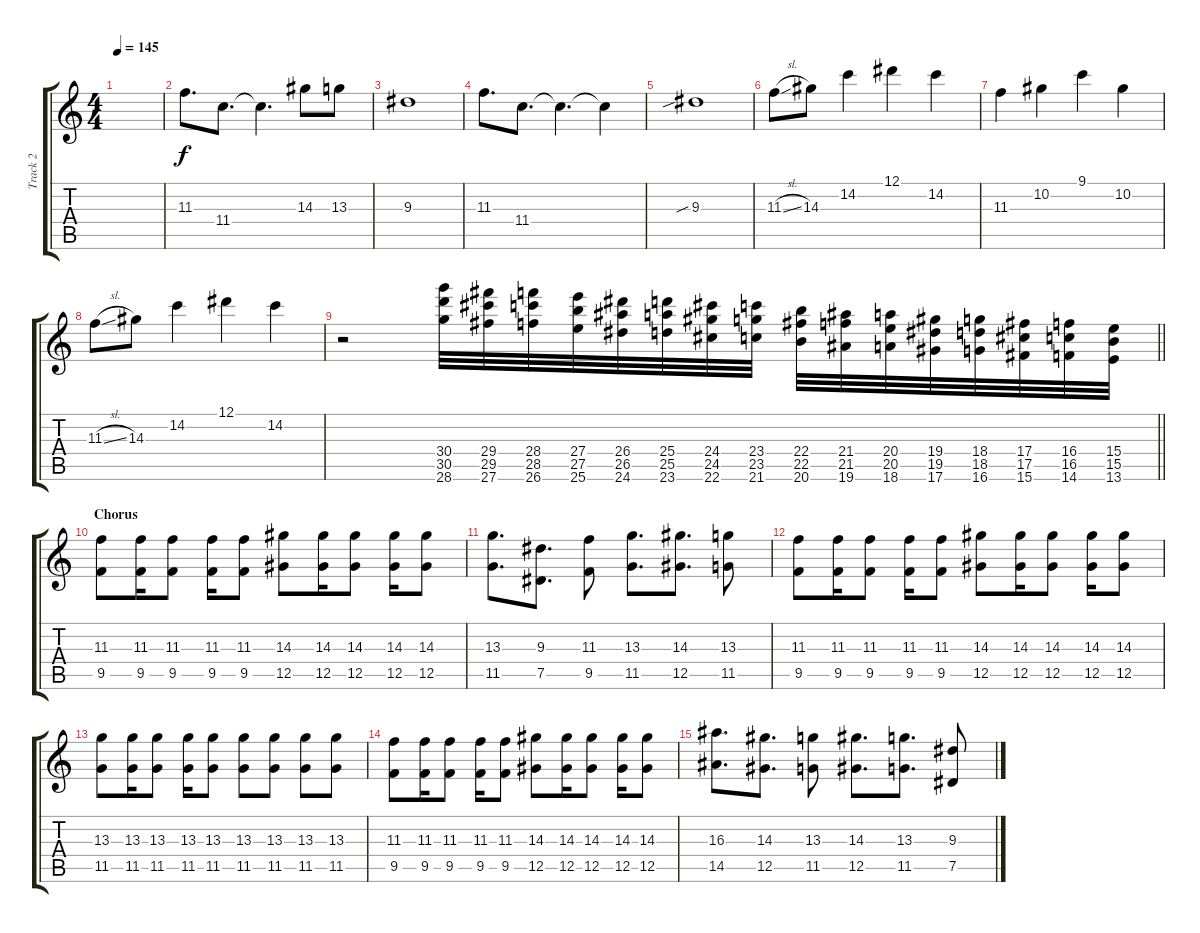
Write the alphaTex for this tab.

\track ("Track 2" "Track 2") {instrument distortionguitar}
\staff {score tabs}
\tuning (Eb4 Bb3 Gb3 Db3 Ab2 Eb2) {hide}
\ts (4 4)
\tempo 145
\clef g2
\ks c
|
11.3.8{d} 11.4.8{d} 11.4{t}.4{d} 14.3.8 13.3.8 |
9.3.1 |
11.3.8{d} 11.4.8{d} 11.4{t}.4{d} 11.4{t}.4 |
9.3{sib}.1 |
11.3{sl}.8 14.3.8 14.2.4 12.1.4 14.2.4 |
11.3.4 10.2.4 9.1.4 10.2.4 |
11.3{sl}.8 14.3.8 14.2.4 12.1.4 14.2.4 |
\barLineRight lightlight
r.2 (30.4 30.5 28.6).32 (29.4 29.5 27.6).32 (28.4 28.5 26.6).32 (27.4 27.5 25.6).32 (26.4 26.5 24.6).32 (25.4 25.5 23.6).32 (24.4 24.5 22.6).32 (23.4 23.5 21.6).32 (22.4 22.5 20.6).32 (21.4 21.5 19.6).32 (20.4 20.5 18.6).32 (19.4 19.5 17.6).32 (18.4 18.5 16.6).32 (17.4 17.5 15.6).32 (16.4 16.5 14.6).32 (15.4 15.5 13.6).32 |
\section ("" "Chorus")
(11.3 9.5).8 (11.3 9.5).16 (11.3 9.5).8 (11.3 9.5).16 (11.3 9.5).8 (14.3 12.5).8 (14.3 12.5).16 (14.3 12.5).8 (14.3 12.5).16 (14.3 12.5).8 |
(13.3 11.5).8{d} (9.3 7.5).8{d} (11.3 9.5).8 (13.3 11.5).8{d} (14.3 12.5).8{d} (13.3 11.5).8 |
(11.3 9.5).8 (11.3 9.5).16 (11.3 9.5).8 (11.3 9.5).16 (11.3 9.5).8 (14.3 12.5).8 (14.3 12.5).16 (14.3 12.5).8 (14.3 12.5).16 (14.3 12.5).8 |
(13.3 11.5).8 (13.3 11.5).16 (13.3 11.5).8 (13.3 11.5).16 (13.3 11.5).8 (13.3 11.5).8 (13.3 11.5).8 (13.3 11.5).8 (13.3 11.5).8 |
(11.3 9.5).8 (11.3 9.5).16 (11.3 9.5).8 (11.3 9.5).16 (11.3 9.5).8 (14.3 12.5).8 (14.3 12.5).16 (14.3 12.5).8 (14.3 12.5).16 (14.3 12.5).8 |
(16.3 14.5).8{d} (14.3 12.5).8{d} (13.3 11.5).8 (14.3 12.5).8{d} (13.3 11.5).8{d} (9.3 7.5).8
